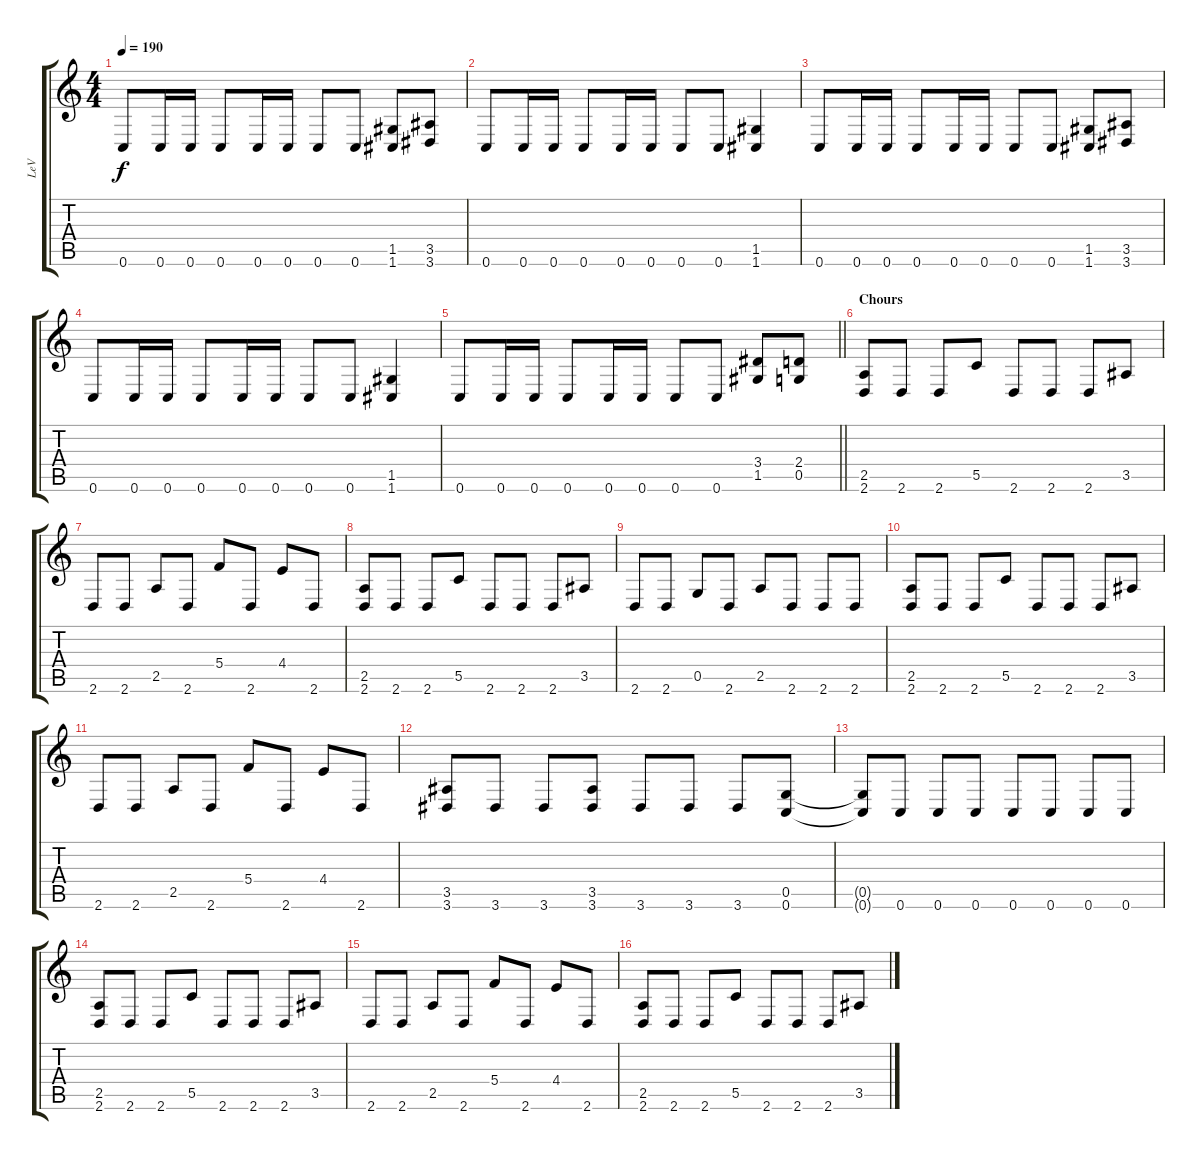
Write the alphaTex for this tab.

\track ("LeV" "LeV") {instrument distortionguitar}
\staff {score tabs}
\tuning (D4 A3 F3 C3 G2 C2) {hide}
\ts (4 4)
\tempo 190
\clef g2
\ks c
0.6.8{dy f} 0.6.16 0.6.16 0.6.8 0.6.16 0.6.16 0.6.8 0.6.8 (1.5 1.6).8 (3.5 3.6).8 |
0.6.8 0.6.16 0.6.16 0.6.8 0.6.16 0.6.16 0.6.8 0.6.8 (1.5 1.6).4 |
0.6.8 0.6.16 0.6.16 0.6.8 0.6.16 0.6.16 0.6.8 0.6.8 (1.5 1.6).8 (3.5 3.6).8 |
0.6.8 0.6.16 0.6.16 0.6.8 0.6.16 0.6.16 0.6.8 0.6.8 (1.5 1.6).4 |
\barLineRight lightlight
0.6.8 0.6.16 0.6.16 0.6.8 0.6.16 0.6.16 0.6.8 0.6.8 (3.4 1.5).8 (2.4 0.5).8 |
\section ("" "Chours")
(2.5 2.6).8 2.6.8 2.6.8 5.5.8 2.6.8 2.6.8 2.6.8 3.5.8 |
2.6.8 2.6.8 2.5.8 2.6.8 5.4.8 2.6.8 4.4.8 2.6.8 |
(2.5 2.6).8 2.6.8 2.6.8 5.5.8 2.6.8 2.6.8 2.6.8 3.5.8 |
2.6.8 2.6.8 0.5.8 2.6.8 2.5.8 2.6.8 2.6.8 2.6.8 |
(2.5 2.6).8 2.6.8 2.6.8 5.5.8 2.6.8 2.6.8 2.6.8 3.5.8 |
2.6.8 2.6.8 2.5.8 2.6.8 5.4.8 2.6.8 4.4.8 2.6.8 |
(3.5 3.6).8 3.6.8 3.6.8 (3.5 3.6).8 3.6.8 3.6.8 3.6.8 (0.5 0.6).8 |
(0.5{t} 0.6{t}).8 0.6.8 0.6.8 0.6.8 0.6.8 0.6.8 0.6.8 0.6.8 |
(2.5 2.6).8 2.6.8 2.6.8 5.5.8 2.6.8 2.6.8 2.6.8 3.5.8 |
2.6.8 2.6.8 2.5.8 2.6.8 5.4.8 2.6.8 4.4.8 2.6.8 |
(2.5 2.6).8 2.6.8 2.6.8 5.5.8 2.6.8 2.6.8 2.6.8 3.5.8
